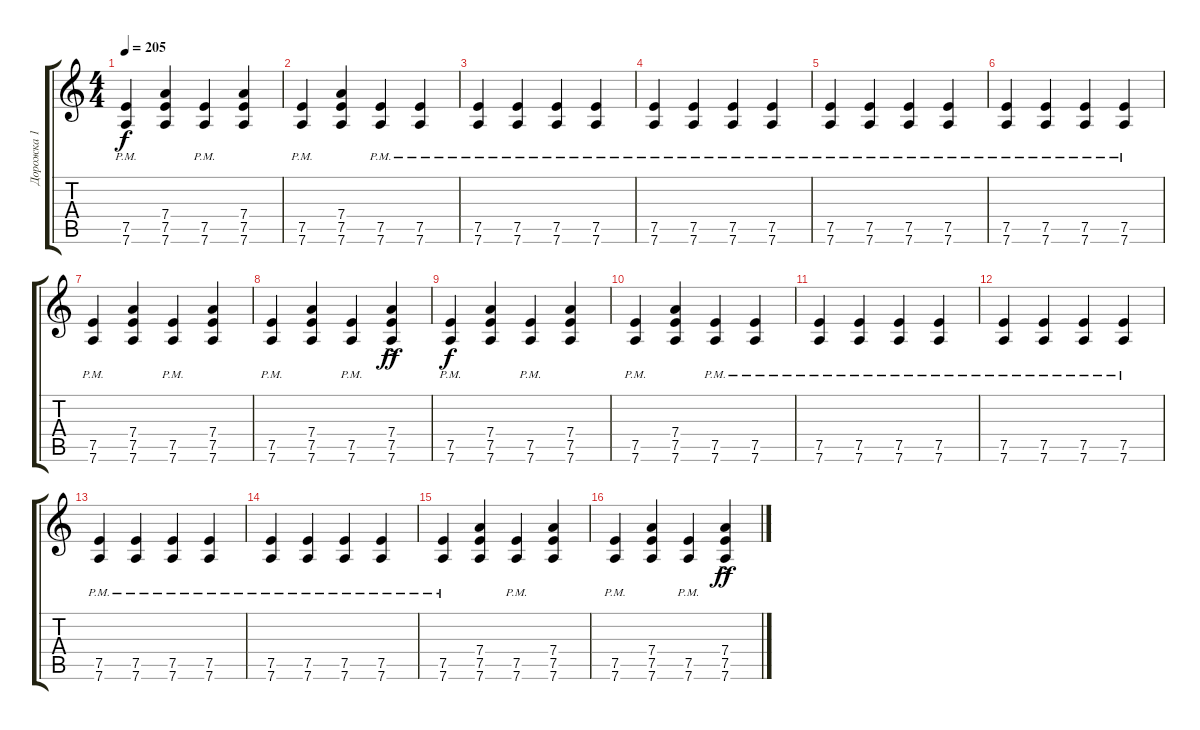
\track ("Дорожка 1" "Дорожка 1") {instrument distortionguitar}
\staff {score tabs}
\tuning (E4 B3 G3 D3 A2 D2) {hide}
\ts (4 4)
\tempo 205
\clef g2
\ks c
(7.5{pm} 7.6{pm}).4{dy f} (7.4 7.5 7.6).4 (7.5{pm} 7.6{pm}).4 (7.4 7.5 7.6).4 |
(7.5{pm} 7.6{pm}).4 (7.4 7.5 7.6).4 (7.5{pm} 7.6{pm}).4 (7.5{pm} 7.6{pm}).4 |
(7.5{pm} 7.6{pm}).4 (7.5{pm} 7.6{pm}).4 (7.5{pm} 7.6{pm}).4 (7.5{pm} 7.6{pm}).4 |
(7.5{pm} 7.6{pm}).4 (7.5{pm} 7.6{pm}).4 (7.5{pm} 7.6{pm}).4 (7.5{pm} 7.6{pm}).4 |
(7.5{pm} 7.6{pm}).4 (7.5{pm} 7.6{pm}).4 (7.5{pm} 7.6{pm}).4 (7.5{pm} 7.6{pm}).4 |
(7.5{pm} 7.6{pm}).4 (7.5{pm} 7.6{pm}).4 (7.5{pm} 7.6{pm}).4 (7.5{pm} 7.6{pm}).4 |
(7.5{pm} 7.6{pm}).4 (7.4 7.5 7.6).4 (7.5{pm} 7.6{pm}).4 (7.4 7.5 7.6).4 |
(7.5{pm} 7.6{pm}).4 (7.4 7.5 7.6).4 (7.5{pm} 7.6{pm}).4 (7.4 7.5{ac} 7.6{ac}).4{dy ff} |
(7.5{pm} 7.6{pm}).4{dy f} (7.4 7.5 7.6).4 (7.5{pm} 7.6{pm}).4 (7.4 7.5 7.6).4 |
(7.5{pm} 7.6{pm}).4 (7.4 7.5 7.6).4 (7.5{pm} 7.6{pm}).4 (7.5{pm} 7.6{pm}).4 |
(7.5{pm} 7.6{pm}).4 (7.5{pm} 7.6{pm}).4 (7.5{pm} 7.6{pm}).4 (7.5{pm} 7.6{pm}).4 |
(7.5{pm} 7.6{pm}).4 (7.5{pm} 7.6{pm}).4 (7.5{pm} 7.6{pm}).4 (7.5{pm} 7.6{pm}).4 |
(7.5{pm} 7.6{pm}).4 (7.5{pm} 7.6{pm}).4 (7.5{pm} 7.6{pm}).4 (7.5{pm} 7.6{pm}).4 |
(7.5{pm} 7.6{pm}).4 (7.5{pm} 7.6{pm}).4 (7.5{pm} 7.6{pm}).4 (7.5{pm} 7.6{pm}).4 |
(7.5{pm} 7.6{pm}).4 (7.4 7.5 7.6).4 (7.5{pm} 7.6{pm}).4 (7.4 7.5 7.6).4 |
(7.5{pm} 7.6{pm}).4 (7.4 7.5 7.6).4 (7.5{pm} 7.6{pm}).4 (7.4 7.5{ac} 7.6{ac}).4{dy ff}
